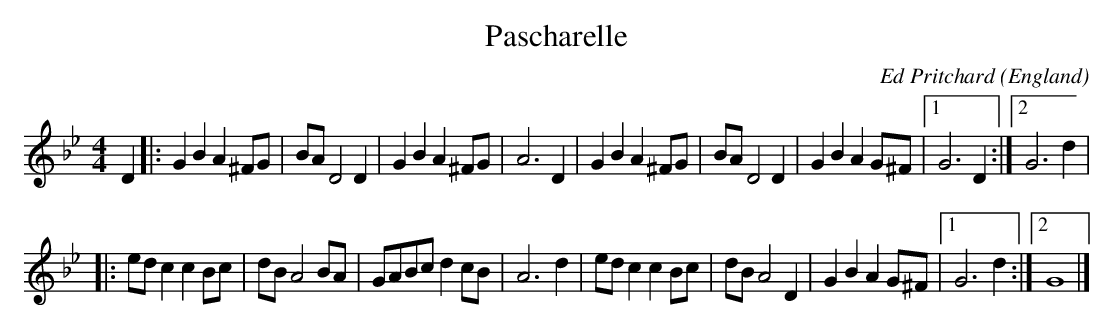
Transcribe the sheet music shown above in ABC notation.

X:1
T:Pascharelle
C:Ed Pritchard
L:1/4
M:4/4
O:England
K:G minor
D |: G B A ^F/2G/2 | B/2A/2 D2D | G B A ^F/2G/2 | A3 D |  G B A ^F/2G/2 | B/2A/2 D2D | G B A G/2^F/2 |[1 G3 D :|[2 G3 d |
|: e/2d/2 c c B/2c/2 | d/2B/2 A2 B/2A/2 | G/2A/2B/2c/2 d c/2B/2 | A3d  | e/2d/2 c c B/2c/2 | d/2B/2 A2 D | G B A G/2^F/2 |[1 G3d :|[2 G4 |]
